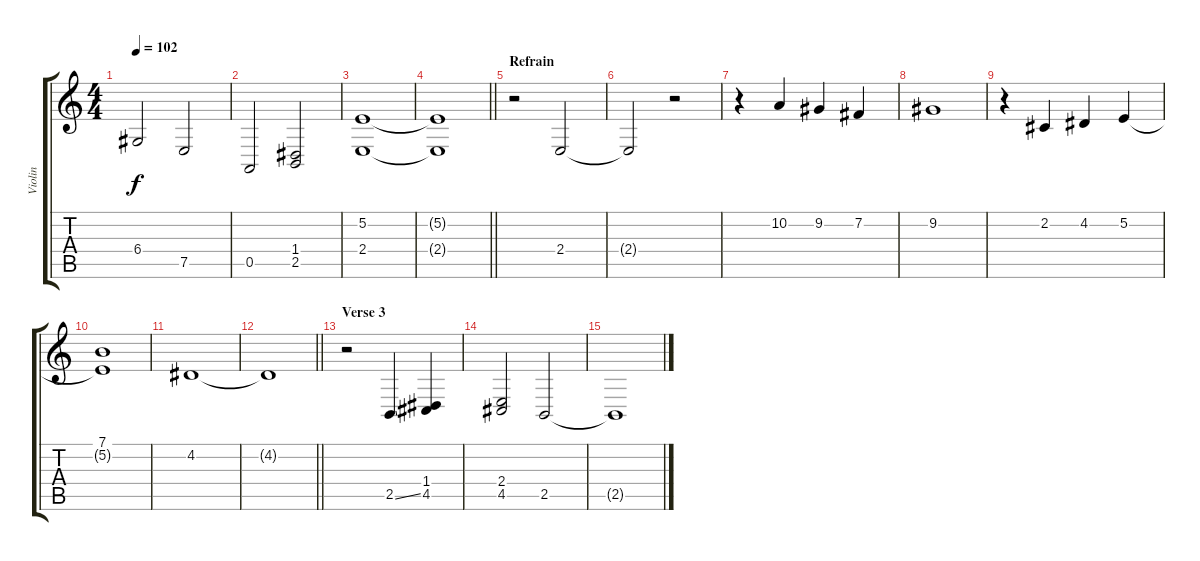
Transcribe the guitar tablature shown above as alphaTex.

\track ("Violin" "Violin") {instrument violin}
\staff {score tabs}
\tuning (E4 B3 G3 D3 A2 E2) {hide}
\ts (4 4)
\tempo 102
\clef g2
\ks c
6.4.2{dy f} 7.5.2 |
0.5.2 (1.4 2.5).2 |
(5.2 2.4).1 |
\barLineRight lightlight
(5.2{t} 2.4{t}).1 |
\section ("" "Refrain")
r.2 2.4.2 |
2.4{t}.2 r.2 |
r.4 10.2.4 9.2.4 7.2.4 |
9.2.1 |
r.4 2.2.4 4.2.4 5.2.4 |
(7.1 5.2{t}).1 |
4.2.1 |
\barLineRight lightlight
4.2{t}.1 |
\section ("" "Verse 3")
r.2 2.5{ss}.4 (1.4 4.5).4 |
(2.4 4.5).2 2.5.2 |
2.5{t}.1
